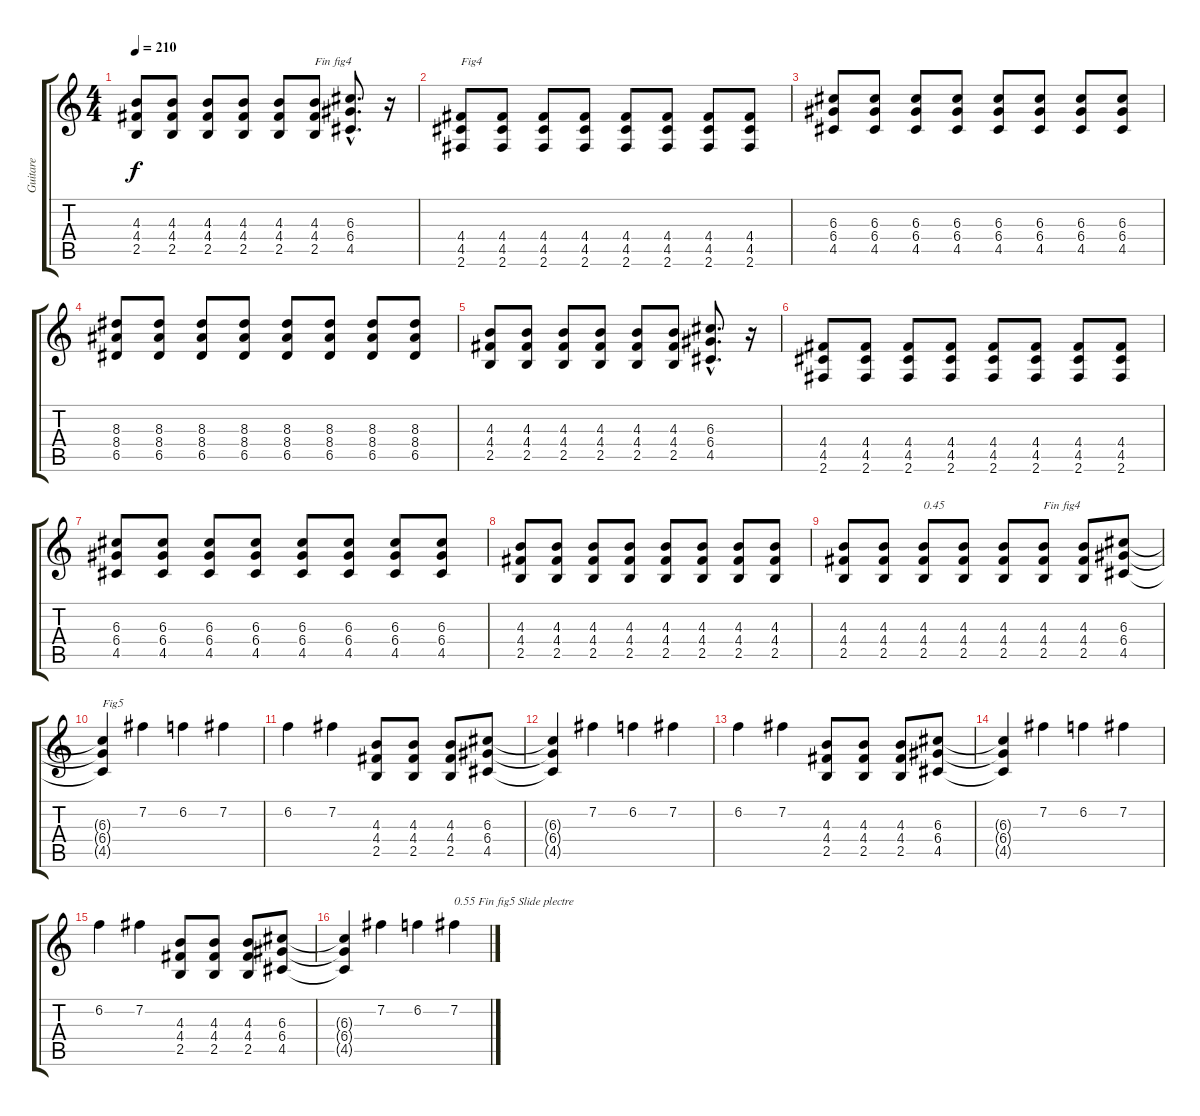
\track ("Guitare" "Guitare") {instrument distortionguitar}
\staff {score tabs}
\tuning (E4 B3 G3 D3 A2 E2) {hide}
\ts (4 4)
\tempo 210
\clef g2
\ks c
(4.3 4.4 2.5).8{dy f} (4.3 4.4 2.5).8 (4.3 4.4 2.5).8 (4.3 4.4 2.5).8 (4.3 4.4 2.5).8 (4.3 4.4 2.5).8{txt "Fin fig4"} (6.3{hac} 6.4{hac} 4.5{hac}).8{d} r.16 |
(4.4 4.5 2.6).8{txt "Fig4"} (4.4 4.5 2.6).8 (4.4 4.5 2.6).8 (4.4 4.5 2.6).8 (4.4 4.5 2.6).8 (4.4 4.5 2.6).8 (4.4 4.5 2.6).8 (4.4 4.5 2.6).8 |
(6.3 6.4 4.5).8 (6.3 6.4 4.5).8 (6.3 6.4 4.5).8 (6.3 6.4 4.5).8 (6.3 6.4 4.5).8 (6.3 6.4 4.5).8 (6.3 6.4 4.5).8 (6.3 6.4 4.5).8 |
(8.3 8.4 6.5).8 (8.3 8.4 6.5).8 (8.3 8.4 6.5).8 (8.3 8.4 6.5).8 (8.3 8.4 6.5).8 (8.3 8.4 6.5).8 (8.3 8.4 6.5).8 (8.3 8.4 6.5).8 |
(4.3 4.4 2.5).8 (4.3 4.4 2.5).8 (4.3 4.4 2.5).8 (4.3 4.4 2.5).8 (4.3 4.4 2.5).8 (4.3 4.4 2.5).8 (6.3{hac} 6.4{hac} 4.5{hac}).8{d} r.16 |
(4.4 4.5 2.6).8 (4.4 4.5 2.6).8 (4.4 4.5 2.6).8 (4.4 4.5 2.6).8 (4.4 4.5 2.6).8 (4.4 4.5 2.6).8 (4.4 4.5 2.6).8 (4.4 4.5 2.6).8 |
(6.3 6.4 4.5).8 (6.3 6.4 4.5).8 (6.3 6.4 4.5).8 (6.3 6.4 4.5).8 (6.3 6.4 4.5).8 (6.3 6.4 4.5).8 (6.3 6.4 4.5).8 (6.3 6.4 4.5).8 |
(4.3 4.4 2.5).8 (4.3 4.4 2.5).8 (4.3 4.4 2.5).8 (4.3 4.4 2.5).8 (4.3 4.4 2.5).8 (4.3 4.4 2.5).8 (4.3 4.4 2.5).8 (4.3 4.4 2.5).8 |
(4.3 4.4 2.5).8 (4.3 4.4 2.5).8 (4.3 4.4 2.5).8{txt "0.45"} (4.3 4.4 2.5).8 (4.3 4.4 2.5).8 (4.3 4.4 2.5).8{txt "Fin fig4"} (4.3 4.4 2.5).8 (6.3 6.4 4.5).8 |
(6.3{t} 6.4{t} 4.5{t}).4{txt "Fig5"} 7.2.4 6.2.4 7.2.4 |
6.2.4 7.2.4 (4.3 4.4 2.5).8 (4.3 4.4 2.5).8 (4.3 4.4 2.5).8 (6.3 6.4 4.5).8 |
(6.3{t} 6.4{t} 4.5{t}).4 7.2.4 6.2.4 7.2.4 |
6.2.4 7.2.4 (4.3 4.4 2.5).8 (4.3 4.4 2.5).8 (4.3 4.4 2.5).8 (6.3 6.4 4.5).8 |
(6.3{t} 6.4{t} 4.5{t}).4 7.2.4 6.2.4 7.2.4 |
6.2.4 7.2.4 (4.3 4.4 2.5).8 (4.3 4.4 2.5).8 (4.3 4.4 2.5).8 (6.3 6.4 4.5).8 |
(6.3{t} 6.4{t} 4.5{t}).4 7.2.4 6.2.4 7.2.4{txt "0.55 Fin fig5 Slide plectre"}
